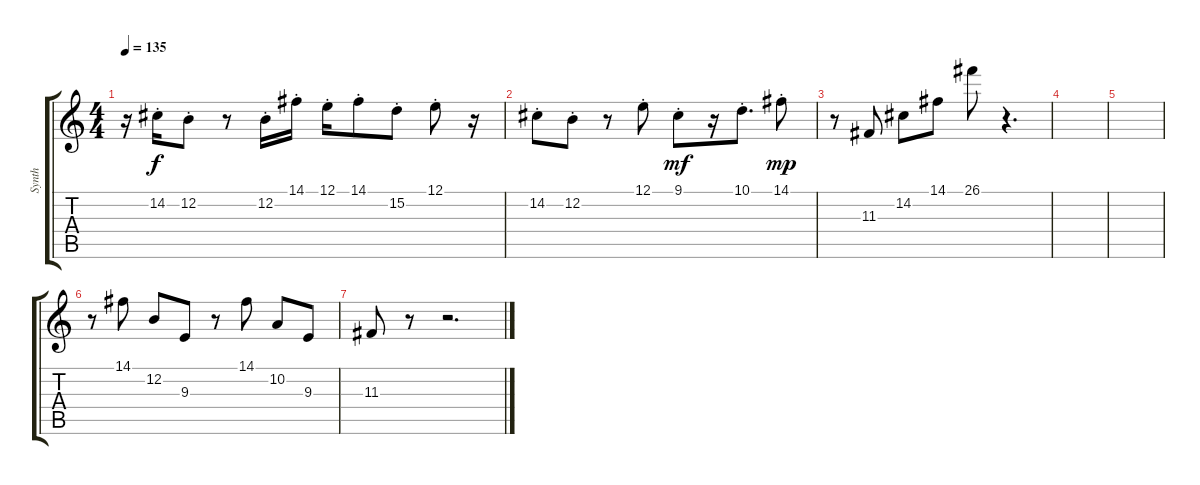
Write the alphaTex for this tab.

\track ("Synth" "Synth") {instrument pad3polysynth}
\staff {score tabs}
\tuning (E4 B3 G3 D3 A2 E2) {hide}
\ts (4 4)
\tempo 135
\clef g2
\ks c
r.16{dy f} 14.2{st}.16 12.2{st}.8 r.8 12.2{st}.16 14.1{st}.16 12.1{st}.16 14.1{st}.8 15.2{st}.8 12.1{st}.8 r.16 |
14.2{st}.8 12.2{st}.8 r.8 12.1{st}.8 9.1{st}.8{dy mf} r.16 10.1{st}.8{d} 14.1{st}.8{dy mp} |
r.8 11.3.8 14.2.8 14.1.8 26.1.8 r.4{d} |
|
|
r.8 14.1.8 12.2.8 9.3.8 r.8 14.1.8 10.2.8 9.3.8 |
11.3.8 r.8 r.2{d}
